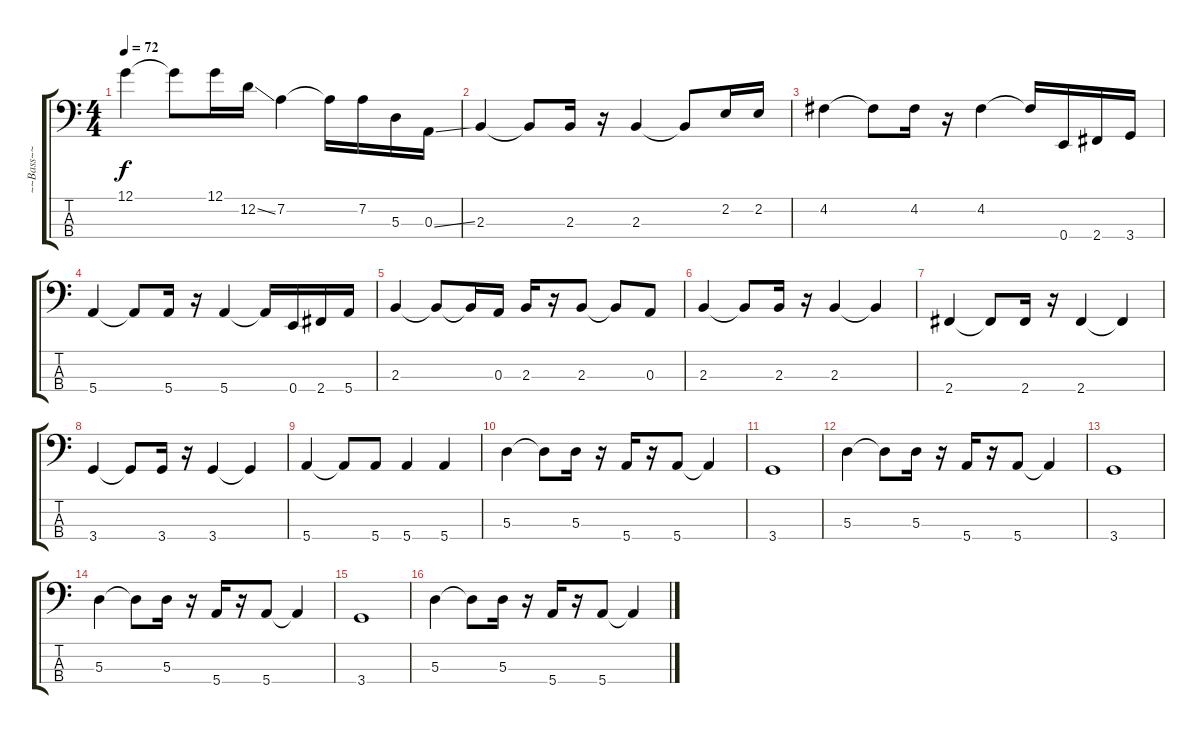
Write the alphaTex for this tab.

\track ("~~Bass~~" "~~Bass~~") {instrument electricbassfinger}
\staff {score tabs}
\tuning (G2 D2 A1 E1) {hide}
\ts (4 4)
\tempo 72
\clef f4
\ks c
12.1.4{dy f} 12.1{t}.8 12.1.16 12.2{ss}.16 7.2.4 7.2{t}.16 7.2.16 5.3.16 0.3{ss}.16 |
2.3.4 2.3{t}.8 2.3.16 r.16 2.3.4 2.3{t}.8 2.2.16 2.2.16 |
4.2.4 4.2{t}.8 4.2.16 r.16 4.2.4 4.2{t}.16 0.4.16 2.4.16 3.4.16 |
5.4.4 5.4{t}.8 5.4.16 r.16 5.4.4 5.4{t}.16 0.4.16 2.4.16 5.4.16 |
2.3.4 2.3{t}.8 2.3{t}.16 0.3.16 2.3.16 r.16 2.3.8 2.3{t}.8 0.3.8 |
2.3.4 2.3{t}.8 2.3.16 r.16 2.3.4 2.3{t}.4 |
2.4.4 2.4{t}.8 2.4.16 r.16 2.4.4 2.4{t}.4 |
3.4.4 3.4{t}.8 3.4.16 r.16 3.4.4 3.4{t}.4 |
5.4.4 5.4{t}.8 5.4.8 5.4.4 5.4.4 |
5.3.4 5.3{t}.8 5.3.16 r.16 5.4.16 r.16 5.4.8 5.4{t}.4 |
3.4.1 |
5.3.4 5.3{t}.8 5.3.16 r.16 5.4.16 r.16 5.4.8 5.4{t}.4 |
3.4.1 |
5.3.4 5.3{t}.8 5.3.16 r.16 5.4.16 r.16 5.4.8 5.4{t}.4 |
3.4.1 |
5.3.4 5.3{t}.8 5.3.16 r.16 5.4.16 r.16 5.4.8 5.4{t}.4
